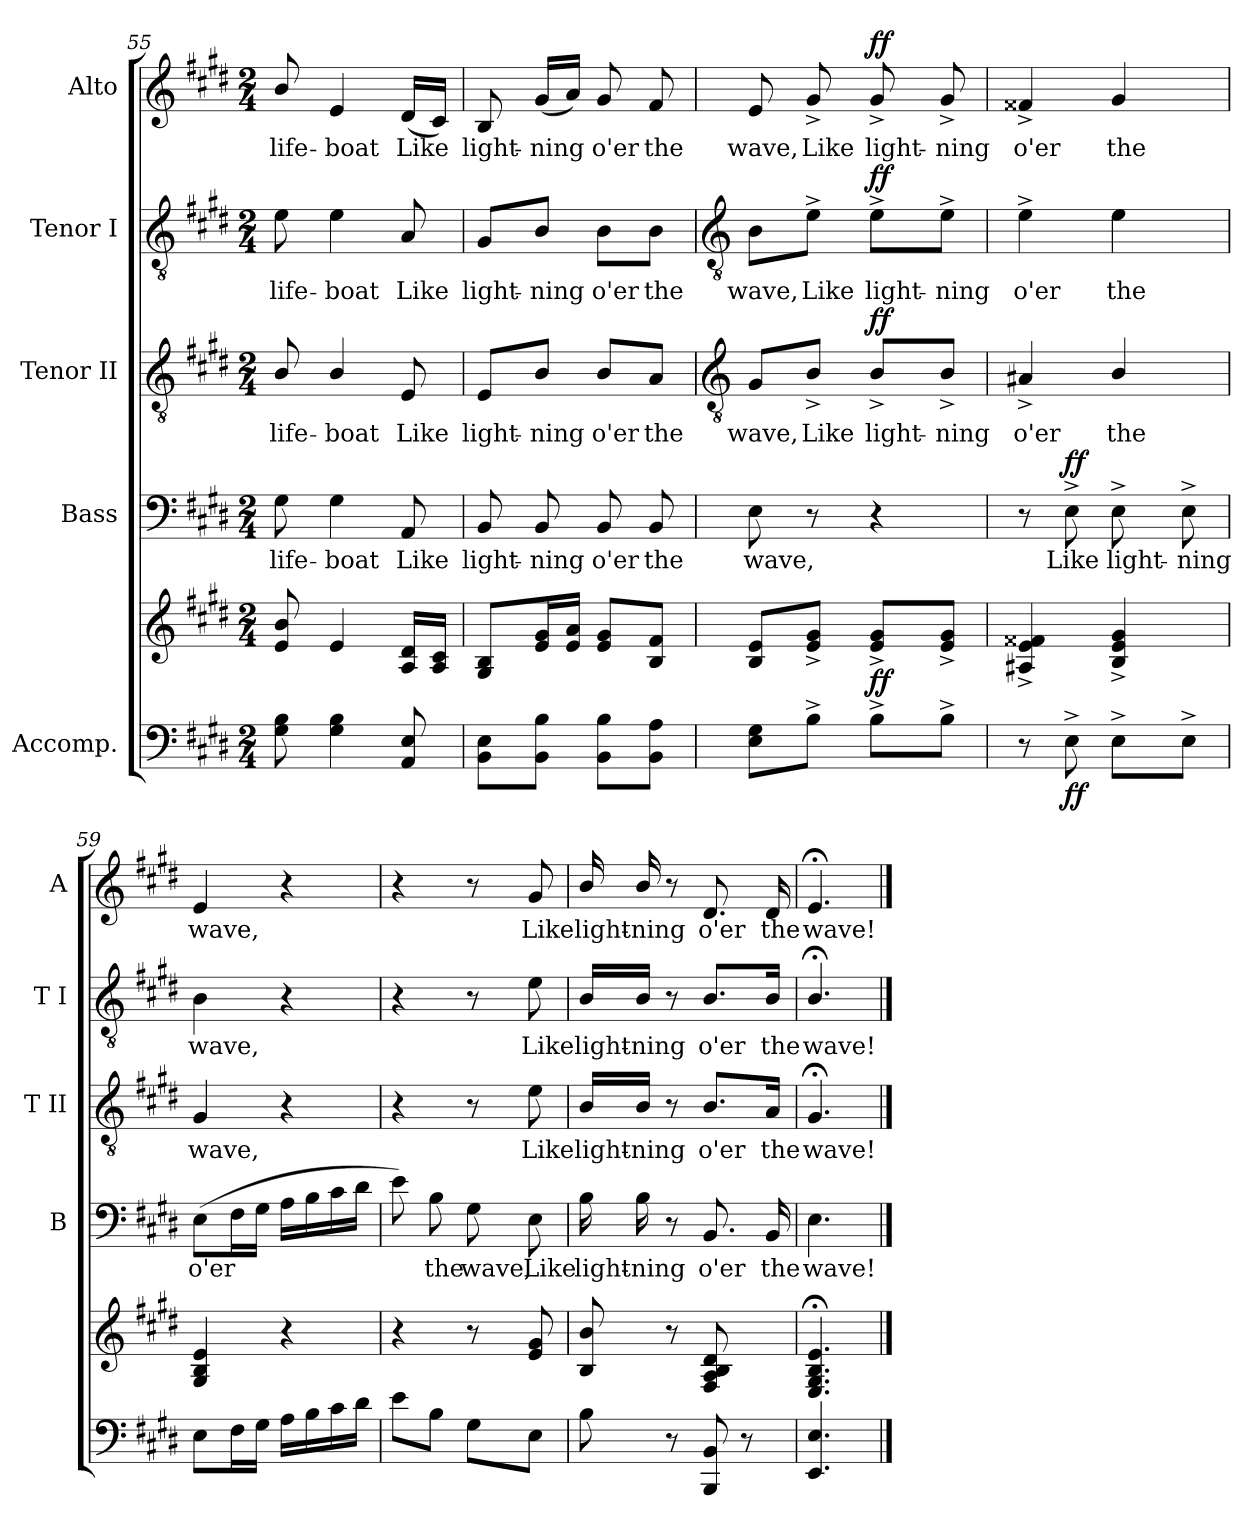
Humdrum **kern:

**kern	**kern	**dynam	**kern	**text	**dynam	**kern	**text	**dynam	**kern	**text	**dynam	**kern	**text	**dynam
*part5	*part5	*part5	*part4	*part4	*part4	*part3	*part3	*part3	*part2	*part2	*part2	*part1	*part1	*part1
*staff6	*staff5	*staff5/6	*staff4	*staff4	*staff4	*staff3	*staff3	*staff3	*staff2	*staff2	*staff2	*staff1	*staff1	*staff1
*I"Accomp.	*	*	*I"Bass	*	*	*I"Tenor II	*	*	*I"Tenor I	*	*	*I"Alto	*	*
*	*	*	*I'B	*	*	*I'T II	*	*	*I'T I	*	*	*I'A	*	*
*clefF4	*clefG2	*	*clefF4	*	*	*clefGv2	*	*	*clefGv2	*	*	*clefG2	*	*
*k[f#c#g#d#]	*k[f#c#g#d#]	*	*k[f#c#g#d#]	*	*	*k[f#c#g#d#]	*	*	*k[f#c#g#d#]	*	*	*k[f#c#g#d#]	*	*
*E:	*E:	*	*E:	*	*	*E:	*	*	*E:	*	*	*E:	*	*
*M2/4	*M2/4	*	*M2/4	*	*	*M2/4	*	*	*M2/4	*	*	*M2/4	*	*
=55	=55	=55	=55	=55	=55	=55	=55	=55	=55	=55	=55	=55	=55	=55
!	!	!	!	!LO:LY:b	!	!	!LO:LY:b	!	!	!LO:LY:b	!	!	!LO:LY:b	!
8G# 8B	8e 8b	.	8G#	life-	.	8B/	life-	.	8e	life-	.	8b/	life-	.
!	!	!	!	!LO:LY:b	!	!	!LO:LY:b	!	!	!LO:LY:b	!	!	!LO:LY:b	!
4G# 4B	4e	.	4G#	-boat	.	4B/	-boat	.	4e	-boat	.	4e	-boat	.
!	!	!	!	!LO:LY:b	!	!	!LO:LY:b	!	!	!LO:LY:b	!	!	!LO:LY:b	!
8AA 8E	16A 16d#LL	.	8AA	Like	.	8E/	Like	.	8A	Like	.	(<16d#LL	Like	.
.	16A 16c#JJ	.	.	.	.	.	.	.	.	.	.	16c#JJ)	.	.
=56	=56	=56	=56	=56	=56	=56	=56	=56	=56	=56	=56	=56	=56	=56
!	!	!	!	!LO:LY:b	!	!	!LO:LY:b	!	!	!LO:LY:b	!	!	!LO:LY:b	!
8BB 8EL	8G# 8BL	.	8BB	light-	.	8E/L	light-	.	8G#/L	light-	.	8B	light-	.
!	!	!	!	!LO:LY:b	!	!	!LO:LY:b	!	!	!LO:LY:b	!	!	!LO:LY:b	!
8BB 8BJ	16e 16g#L	.	8BB	-ning	.	8B/J	-ning	.	8B/J	-ning	.	(<16g#LL	-ning	.
.	16e 16aJJ	.	.	.	.	.	.	.	.	.	.	16aJJ)	.	.
!	!	!	!	!LO:LY:b	!	!	!LO:LY:b	!	!	!LO:LY:b	!	!	!LO:LY:b	!
8BB 8BL	8e 8g#L	.	8BB	o'er	.	8B/L	o'er	.	8B\L	o'er	.	8g#	o'er	.
!	!	!	!	!LO:LY:b	!	!	!LO:LY:b	!	!	!LO:LY:b	!	!	!LO:LY:b	!
8BB 8AJ	8B 8f#J	.	8BB	the	.	8A/J	the	.	8B\J	the	.	8f#	the	.
!!LO:LB:g=z
=57	=57	=57	=57	=57	=57	=57	=57	=57	=57	=57	=57	=57	=57	=57
*	*	*	*	*	*	*clefGv2	*	*	*clefGv2	*	*	*	*	*
!	!	!	!	!LO:LY:b	!	!	!LO:LY:b	!	!	!LO:LY:b	!	!	!LO:LY:b	!
8E 8G#L	8B 8eL	.	8E	wave,	.	8G#/L	wave,	.	8B\L	wave,	.	8e	wave,	.
!	!	!	!	!	!	!	!LO:LY:b	!	!	!LO:LY:b	!	!	!LO:LY:b	!
8B^J	8e^ 8g#^J	.	8r	.	.	8B^/J	Like	.	8e^\J	Like	.	8g#^	Like	.
!	!	!LO:DY:b	!	!	!	!	!LO:LY:b	!LO:DY:b	!	!LO:LY:b	!LO:DY:b	!	!LO:LY:b	!LO:DY:b
8B^L	8e^ 8g#^L	ff	4r	.	.	8B^/L	light-	ff	8e^\L	light-	ff	8g#^	light-	ff
!	!	!	!	!	!	!	!LO:LY:b	!	!	!LO:LY:b	!	!	!LO:LY:b	!
8B^J	8e^ 8g#^J	.	.	.	.	8B^/J	-ning	.	8e^\J	-ning	.	8g#^	-ning	.
=58	=58	=58	=58	=58	=58	=58	=58	=58	=58	=58	=58	=58	=58	=58
!	!	!	!	!	!	!	!LO:LY:b	!	!	!LO:LY:b	!	!	!LO:LY:b	!
8r	4A#X^ 4e^ 4f##X^	.	8r	.	.	4A#X^	o'er	.	4e^	o'er	.	4f##X^	o'er	.
!	!	!LO:DY:b=2	!	!LO:LY:b	!LO:DY:b	!	!	!	!	!	!	!	!	!
8E^	.	ff	8E^	Like	ff	.	.	.	.	.	.	.	.	.
!	!	!	!	!LO:LY:b	!	!	!LO:LY:b	!	!	!LO:LY:b	!	!	!LO:LY:b	!
8E^L	4B^ 4e^ 4g#^	.	8E^	light-	.	4B/	the	.	4e	the	.	4g#	the	.
!	!	!	!	!LO:LY:b	!	!	!	!	!	!	!	!	!	!
8E^J	.	.	8E^	-ning	.	.	.	.	.	.	.	.	.	.
=59	=59	=59	=59	=59	=59	=59	=59	=59	=59	=59	=59	=59	=59	=59
!	!	!	!	!LO:LY:b	!	!	!LO:LY:b	!	!	!LO:LY:b	!	!	!LO:LY:b	!
8EL	4G# 4B 4e	.	(>8EL	o'er	.	4G#	wave,	.	4B	wave,	.	4e	wave,	.
16F#L	.	.	16F#L	.	.	.	.	.	.	.	.	.	.	.
16G#JJ	.	.	16G#JJ	.	.	.	.	.	.	.	.	.	.	.
16ALL	4r	.	16ALL	.	.	4r	.	.	4r	.	.	4r	.	.
16B	.	.	16B	.	.	.	.	.	.	.	.	.	.	.
16c#	.	.	16c#	.	.	.	.	.	.	.	.	.	.	.
16d#JJ	.	.	16d#JJ	.	.	.	.	.	.	.	.	.	.	.
=60	=60	=60	=60	=60	=60	=60	=60	=60	=60	=60	=60	=60	=60	=60
8eL	4r	.	8e)	.	.	4r	.	.	4r	.	.	4r	.	.
!	!	!	!	!LO:LY:b	!	!	!	!	!	!	!	!	!	!
8BJ	.	.	8B	the	.	.	.	.	.	.	.	.	.	.
!	!	!	!	!LO:LY:b	!	!	!	!	!	!	!	!	!	!
8G#L	8r	.	8G#	wave,	.	8r	.	.	8r	.	.	8r	.	.
!	!	!	!	!LO:LY:b	!	!	!LO:LY:b	!	!	!LO:LY:b	!	!	!LO:LY:b	!
8EJ	8e 8g#	.	8E	Like	.	8e	Like	.	8e	Like	.	8g#	Like	.
=61	=61	=61	=61	=61	=61	=61	=61	=61	=61	=61	=61	=61	=61	=61
!	!	!	!	!LO:LY:b	!	!	!LO:LY:b	!	!	!LO:LY:b	!	!	!LO:LY:b	!
8B	8B 8b	.	16B	light-	.	16B/LL	light-	.	16B/LL	light-	.	16b/	light-	.
!	!	!	!	!LO:LY:b	!	!	!LO:LY:b	!	!	!LO:LY:b	!	!	!LO:LY:b	!
.	.	.	16B	-ning	.	16B/JJ	-ning	.	16B/JJ	-ning	.	16b/	-ning	.
8r	8r	.	8r	.	.	8r	.	.	8r	.	.	8r	.	.
!	!	!	!	!LO:LY:b	!	!	!LO:LY:b	!	!	!LO:LY:b	!	!	!LO:LY:b	!
8BBB 8BB	8F# 8A 8B 8d#	.	8.BB	o'er	.	8.B/L	o'er	.	8.B/L	o'er	.	8.d#	o'er	.
8r	8ryy	.	.	.	.	.	.	.	.	.	.	.	.	.
!	!	!	!	!LO:LY:b	!	!	!LO:LY:b	!	!	!LO:LY:b	!	!	!LO:LY:b	!
.	.	.	16BB	the	.	16A/Jk	the	.	16B/Jk	the	.	16d#	the	.
=62	=62	=62	=62	=62	=62	=62	=62	=62	=62	=62	=62	=62	=62	=62
!	!	!	!	!LO:LY:b	!	!	!LO:LY:b	!	!	!LO:LY:b	!	!	!LO:LY:b	!
4.EE 4.E	4.E;< 4.G#;< 4.B;< 4.e;<	.	4.E	wave!	.	4.G#;<	wave!	.	4.B;</	wave!	.	4.e;<	wave!	.
==	==	==	==	==	==	==	==	==	==	==	==	==	==	==
*-	*-	*-	*-	*-	*-	*-	*-	*-	*-	*-	*-	*-	*-	*-
